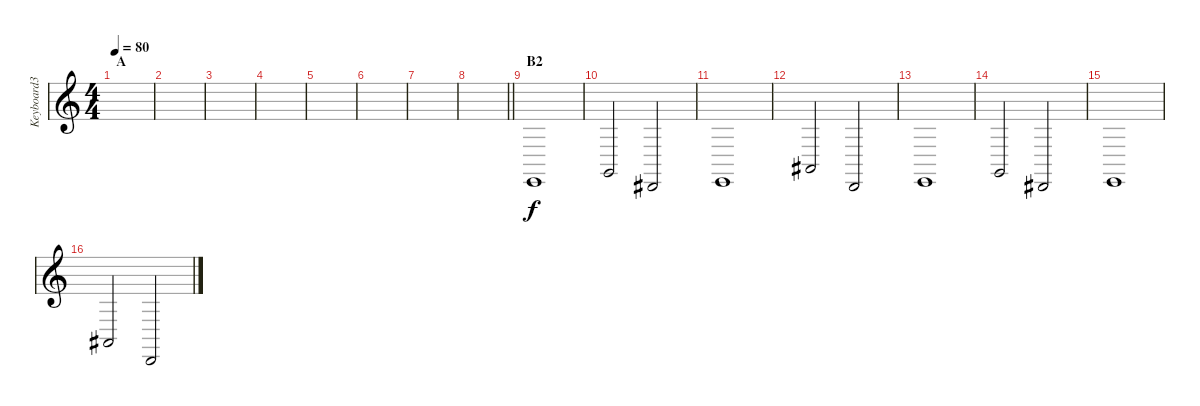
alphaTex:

\track ("Keyboard3" "Keyboard3") {instrument lead2sawtooth}
\staff {score}
\tuning (E4 B3 G3 D3 A2 C2) {hide}
\ts (4 4)
\section ("" "A")
\tempo 80
\clef g2
\ks c
|
|
|
|
|
|
|
\barLineRight lightlight
|
\section ("" "B2")
4.6.1 |
7.6.2 3.6.2 |
4.6.1 |
1.5.2 2.6.2 |
4.6.1 |
7.6.2 3.6.2 |
4.6.1 |
1.5.2 2.6.2
